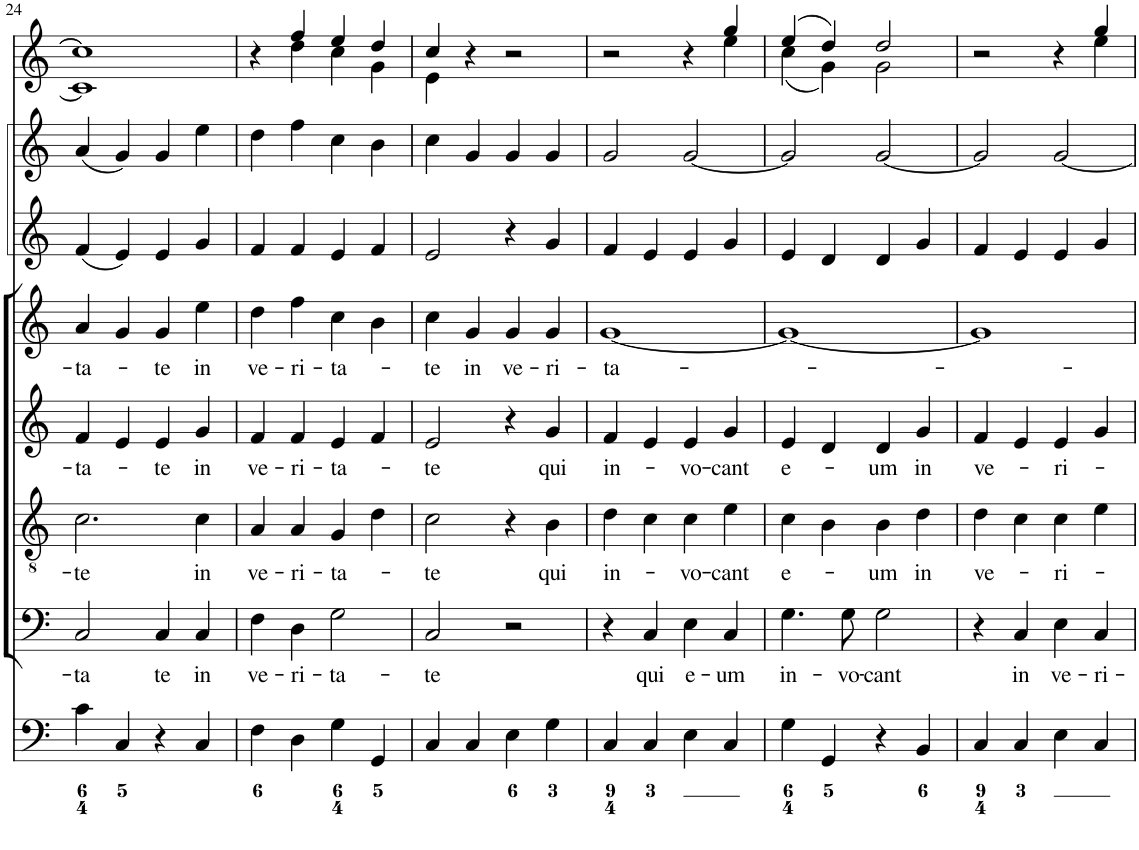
**kern	**kern	**text	**kern	**text	**kern	**text	**kern	**text	**kern	**kern	**kern
*part8	*part7	*part7	*part6	*part6	*part5	*part5	*part4	*part4	*part3	*part2	*part1
*staff8	*staff7	*staff7	*staff6	*staff6	*staff5	*staff5	*staff4	*staff4	*staff3	*staff2	*staff1
*I"Organ	*I"Voice	*	*I"Tenor	*	*I"Alto	*	*I"Voice	*	*I"Violino 2	*I"Violino 1	*I"Clarini  in C
*	*	*	*	*	*	*	*	*	*I'Vln	*I'Vln	*
!!LO:PB:g=z
*clefF4	*clefF4	*	*clefGv2	*	*clefG2	*	*clefG2	*	*clefG2	*clefG2	*clefG2
*k[]	*k[]	*	*k[]	*	*k[]	*	*k[]	*	*k[]	*k[]	*k[]
*M2/2	*M2/2	*	*M2/2	*	*M2/2	*	*M2/2	*	*M2/2	*M2/2	*M2/2
*met(c|)	*met(c|)	*	*met(c|)	*	*met(c|)	*	*met(c|)	*	*met(c|)	*met(c|)	*met(c|)
=24	=24	=24	=24	=24	=24	=24	=24	=24	=24	=24	=24
!	!	!LO:LY:b	!	!LO:LY:b	!	!LO:LY:b	!	!LO:LY:b	!	!	!
*	*	*	*	*	*	*	*	*	*	*	*^
4c\	2C/	-ta	2.c\	-te	4f/	-ta-	4a/	-ta-	(4f/	(4a/	1cc]	1c]
4C/	.	.	.	.	4e/	.	4g/	.	4e/)	4g/)	.	.
!	!	!LO:LY:b	!	!	!	!LO:LY:b	!	!LO:LY:b	!	!	!	!
4r	4C/	te	.	.	4e/	-te	4g/	-te	4e/	4g/	.	.
!	!	!LO:LY:b	!	!LO:LY:b	!	!LO:LY:b	!	!LO:LY:b	!	!	!	!
4C/	4C/	in	4c\	in	4g/	in	4ee\	in	4g/	4ee\	.	.
=25	=25	=25	=25	=25	=25	=25	=25	=25	=25	=25	=25	=25
!	!	!LO:LY:b	!	!LO:LY:b	!	!LO:LY:b	!	!LO:LY:b	!	!	!	!
4F\	4F\	ve-	4A/	ve-	4f/	ve-	4dd\	ve-	4f/	4dd\	4r	4ryy
!	!	!LO:LY:b	!	!LO:LY:b	!	!LO:LY:b	!	!LO:LY:b	!	!	!	!
4D\	4D\	-ri-	4A/	-ri-	4f/	-ri-	4ff\	ri-	4f/	4ff\	4ff/	4dd\
!	!	!LO:LY:b	!	!LO:LY:b	!	!LO:LY:b	!	!LO:LY:b	!	!	!	!
4G\	2G\	-ta-	4G/	-ta-	4e/	-ta-	4cc\	-ta-	4e/	4cc\	4ee/	4cc\
4GG/	.	.	4d\	.	4f/	.	4b\	.	4f/	4b\	4dd/	4g\
=26	=26	=26	=26	=26	=26	=26	=26	=26	=26	=26	=26	=26
!	!	!LO:LY:b	!	!LO:LY:b	!	!LO:LY:b	!	!LO:LY:b	!	!	!	!
4C/	2C/	-te	2c\	-te	2e/	-te	4cc\	-te	2e/	4cc\	4cc/	4e\
!	!	!	!	!	!	!	!	!LO:LY:b	!	!	!	!
4C/	.	.	.	.	.	.	4g/	in	.	4g/	4r	2.ryy
!	!	!	!	!	!	!	!	!LO:LY:b	!	!	!	!
4E\	2r	.	4r	.	4r	.	4g/	ve-	4r	4g/	2r	.
!	!	!	!	!LO:LY:b	!	!LO:LY:b	!	!LO:LY:b	!	!	!	!
4G\	.	.	4B\	qui	4g/	qui	4g/	-ri-	4g/	4g/	.	.
=27	=27	=27	=27	=27	=27	=27	=27	=27	=27	=27	=27	=27
!	!	!	!	!LO:LY:b	!	!LO:LY:b	!	!LO:LY:b	!	!	!	!
4C/	4r	.	4d\	in-	4f/	in-	[1g	-ta-	4f/	2g/	2r	2.ryy
!	!	!LO:LY:b	!	!	!	!	!	!	!	!	!	!
4C/	4C/	qui	4c\	.	4e/	.	.	.	4e/	.	.	.
!	!	!LO:LY:b	!	!LO:LY:b	!	!LO:LY:b	!	!	!	!	!	!
4E\	4E\	e-	4c\	-vo-	4e/	-vo-	.	.	4e/	[2g/	4r	.
!	!	!LO:LY:b	!	!LO:LY:b	!	!LO:LY:b	!	!	!	!	!	!
4C/	4C/	-um	4e\	-cant	4g/	-cant	.	.	4g/	.	4gg/	4ee\
=28	=28	=28	=28	=28	=28	=28	=28	=28	=28	=28	=28	=28
!	!	!LO:LY:b	!	!LO:LY:b	!	!LO:LY:b	!	!	!	!	!	!
4G\	4.G\	in-	4c\	e-	4e/	e-	1g_	.	4e/	2g/]	(4ee/	(4cc\
4GG/	.	.	4B\	.	4d/	.	.	.	4d/	.	4dd/)	4g\)
!	!	!LO:LY:b	!	!	!	!	!	!	!	!	!	!
.	8G\	-vo-	.	.	.	.	.	.	.	.	.	.
!	!	!LO:LY:b	!	!LO:LY:b	!	!LO:LY:b	!	!	!	!	!	!
4r	2G\	-cant	4B\	-um	4d/	-um	.	.	4d/	[2g/	2dd/	2g\
!	!	!	!	!LO:LY:b	!	!LO:LY:b	!	!	!	!	!	!
4BB/	.	.	4d\	in	4g/	in	.	.	4g/	.	.	.
=29	=29	=29	=29	=29	=29	=29	=29	=29	=29	=29	=29	=29
!	!	!	!	!LO:LY:b	!	!LO:LY:b	!	!	!	!	!	!
4C/	4r	.	4d\	ve-	4f/	ve-	1g]	.	4f/	2g/]	2r	2.ryy
!	!	!LO:LY:b	!	!	!	!	!	!	!	!	!	!
4C/	4C/	in	4c\	.	4e/	.	.	.	4e/	.	.	.
!	!	!LO:LY:b	!	!LO:LY:b	!	!LO:LY:b	!	!	!	!	!	!
4E\	4E\	ve-	4c\	-ri-	4e/	-ri-	.	.	4e/	[2g/	4r	.
!	!	!LO:LY:b	!	!	!	!	!	!	!	!	!	!
4C/	4C/	-ri-	4e\	.	4g/	.	.	.	4g/	.	4gg/	4ee\
*	*	*	*	*	*	*	*	*	*	*	*v	*v
=	=	=	=	=	=	=	=	=	=	=	=
*-	*-	*-	*-	*-	*-	*-	*-	*-	*-	*-	*-
